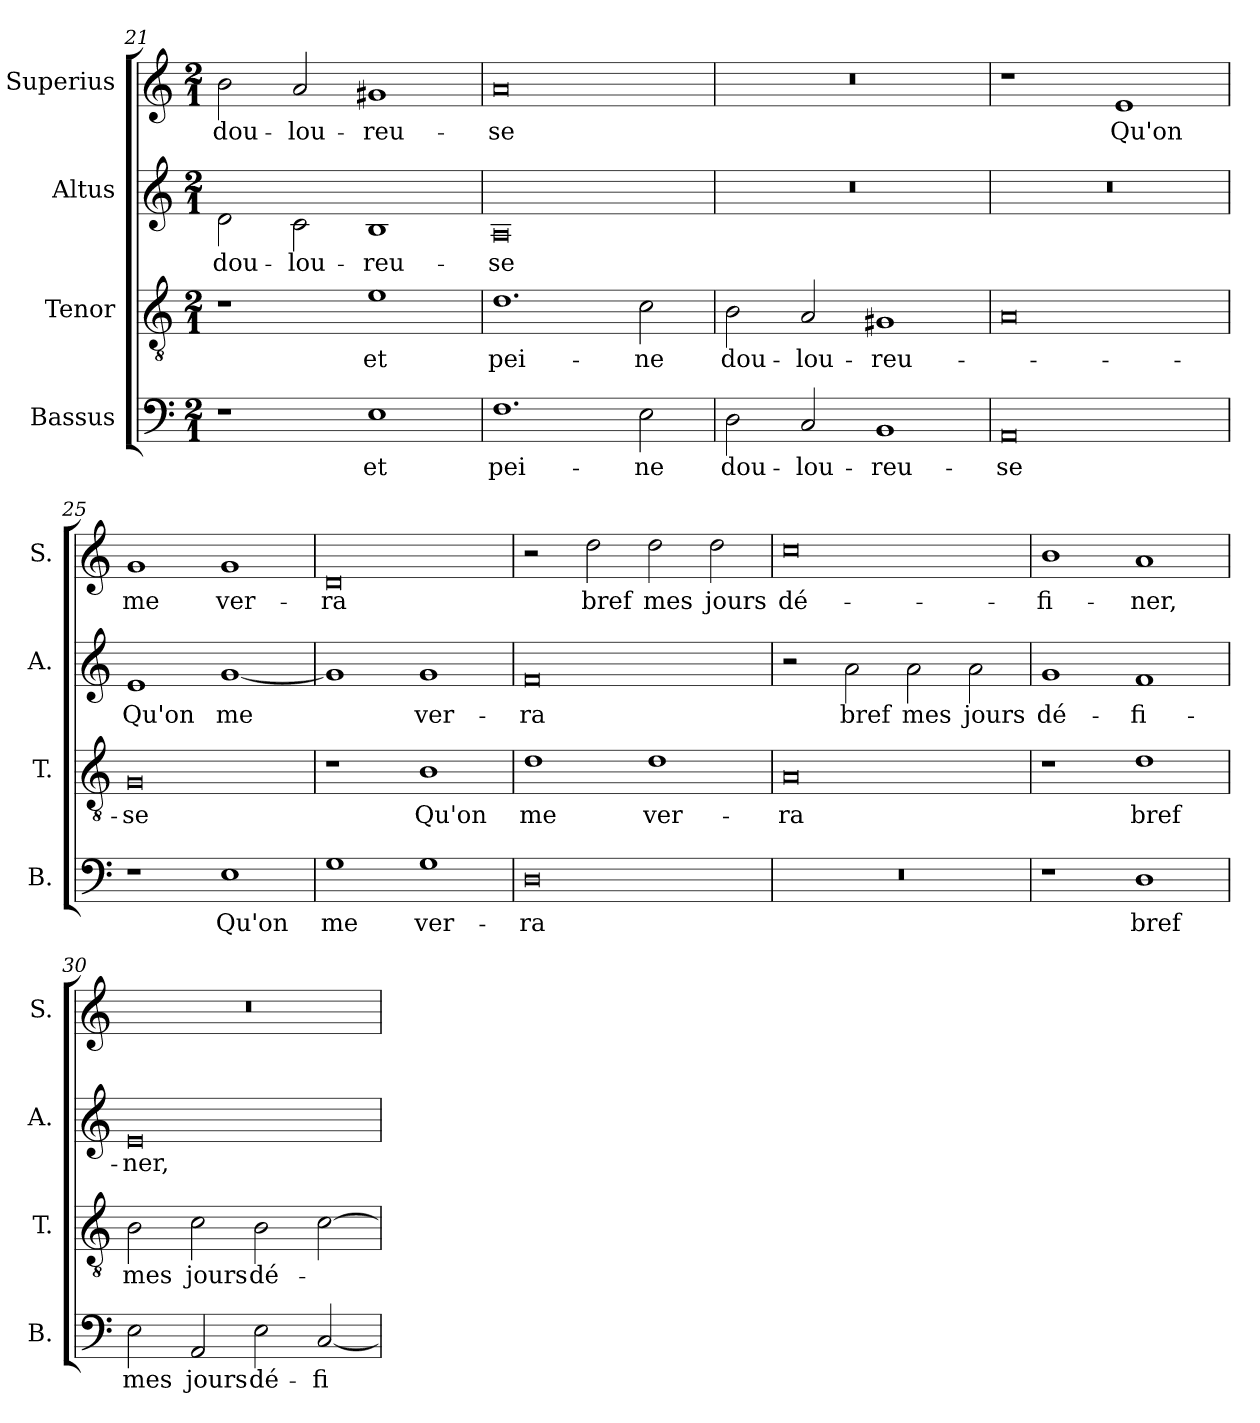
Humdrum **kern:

**kern	**text	**kern	**text	**kern	**text	**kern	**text
*part4	*part4	*part3	*part3	*part2	*part2	*part1	*part1
*staff4	*staff4	*staff3	*staff3	*staff2	*staff2	*staff1	*staff1
*I"Bassus	*	*I"Tenor	*	*I"Altus	*	*I"Superius	*
*I'B.	*	*I'T.	*	*I'A.	*	*I'S.	*
!!LO:PB:g=z
*clefF4	*	*clefGv2	*	*clefG2	*	*clefG2	*
*k[]	*	*k[]	*	*k[]	*	*k[]	*
*M2/1	*	*M2/1	*	*M2/1	*	*M2/1	*
=21	=21	=21	=21	=21	=21	=21	=21
!	!	!	!	!	!LO:LY:b	!	!LO:LY:b
1r	.	1r	.	2d\	dou-	2b\	dou-
!	!	!	!	!	!LO:LY:b	!	!LO:LY:b
.	.	.	.	2c\	-lou-	2a/	-lou-
!	!LO:LY:b	!	!LO:LY:b	!	!LO:LY:b	!	!LO:LY:b
1E	et	1e	et	1B	-reu-	1g#X	-reu-
=22	=22	=22	=22	=22	=22	=22	=22
!	!LO:LY:b	!	!LO:LY:b	!	!LO:LY:b	!	!LO:LY:b
1.F	pei-	1.d	pei-	0A	-se	0a	-se
!	!LO:LY:b	!	!LO:LY:b	!	!	!	!
2E\	-ne	2c\	-ne	.	.	.	.
=23	=23	=23	=23	=23	=23	=23	=23
!	!LO:LY:b	!	!LO:LY:b	!	!	!	!
2D\	dou-	2B\	dou-	0r	.	0r	.
!	!LO:LY:b	!	!LO:LY:b	!	!	!	!
2C/	-lou-	2A/	-lou-	.	.	.	.
!	!LO:LY:b	!	!LO:LY:b	!	!	!	!
1BB	-reu-	1G#X	-reu-	.	.	.	.
=24	=24	=24	=24	=24	=24	=24	=24
!	!LO:LY:b	!	!	!	!	!	!
0AA	-se	0A	.	0r	.	1r	.
!	!	!	!	!	!	!	!LO:LY:b
.	.	.	.	.	.	1e	Qu'on
=25	=25	=25	=25	=25	=25	=25	=25
!	!	!	!LO:LY:b	!	!LO:LY:b	!	!LO:LY:b
1r	.	0G	-se	1e	Qu'on	1g	me
!	!LO:LY:b	!	!	!	!LO:LY:b	!	!LO:LY:b
1E	Qu'on	.	.	[1g	me	1g	ver-
=26	=26	=26	=26	=26	=26	=26	=26
!	!LO:LY:b	!	!	!	!	!	!LO:LY:b
1G	me	1r	.	1g]	.	0d	-ra
!	!LO:LY:b	!	!LO:LY:b	!	!LO:LY:b	!	!
1G	ver-	1B	Qu'on	1g	ver-	.	.
=27	=27	=27	=27	=27	=27	=27	=27
!	!LO:LY:b	!	!LO:LY:b	!	!LO:LY:b	!	!
0D	-ra	1d	me	0f	-ra	2r	.
!	!	!	!	!	!	!	!LO:LY:b
.	.	.	.	.	.	2dd\	bref
!	!	!	!LO:LY:b	!	!	!	!LO:LY:b
.	.	1d	ver-	.	.	2dd\	mes
!	!	!	!	!	!	!	!LO:LY:b
.	.	.	.	.	.	2dd\	jours
!!LO:LB:g=z
=28	=28	=28	=28	=28	=28	=28	=28
!	!	!	!LO:LY:b	!	!	!	!LO:LY:b
0r	.	0A	-ra	2r	.	0cc	dé-
!	!	!	!	!	!LO:LY:b	!	!
.	.	.	.	2a\	bref	.	.
!	!	!	!	!	!LO:LY:b	!	!
.	.	.	.	2a\	mes	.	.
!	!	!	!	!	!LO:LY:b	!	!
.	.	.	.	2a\	jours	.	.
=29	=29	=29	=29	=29	=29	=29	=29
!	!	!	!	!	!LO:LY:b	!	!LO:LY:b
1r	.	1r	.	1g	dé-	1b	-fi-
!	!LO:LY:b	!	!LO:LY:b	!	!LO:LY:b	!	!LO:LY:b
1D	bref	1d	bref	1f	-fi-	1a	-ner,
=30	=30	=30	=30	=30	=30	=30	=30
!	!LO:LY:b	!	!LO:LY:b	!	!LO:LY:b	!	!
2E\	mes	2B\	mes	0e	-ner,	0r	.
!	!LO:LY:b	!	!LO:LY:b	!	!	!	!
2AA/	jours	2c\	jours	.	.	.	.
!	!LO:LY:b	!	!LO:LY:b	!	!	!	!
2E\	dé-	2B\	dé-	.	.	.	.
!	!LO:LY:b	!	!	!	!	!	!
[2C/	-fi-	[2c\	.	.	.	.	.
=	=	=	=	=	=	=	=
*-	*-	*-	*-	*-	*-	*-	*-
